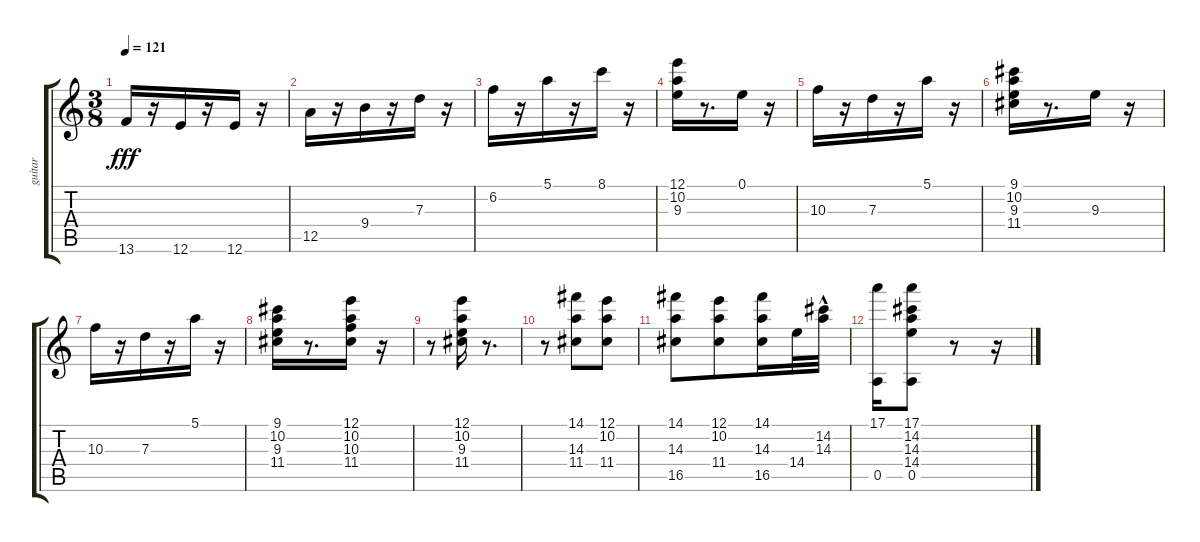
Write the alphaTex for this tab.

\track ("guitar" "guitar") {instrument acousticguitarnylon}
\staff {score tabs}
\tuning (E4 B3 G3 D3 A2 E2) {hide}
\ts (3 8)
\tempo 121
\clef g2
\ks c
13.6.16{dy fff} r.16 12.6.16 r.16 12.6.16 r.16 |
12.5.16 r.16 9.4.16 r.16 7.3.16 r.16 |
6.2.16 r.16 5.1.16 r.16 8.1.16 r.16 |
(12.1 10.2 9.3).16 r.8{d} 0.1.16 r.16 |
10.3.16 r.16 7.3.16 r.16 5.1.16 r.16 |
(9.1 10.2 9.3 11.4).16 r.8{d} 9.3.16 r.16 |
10.3.16 r.16 7.3.16 r.16 5.1.16 r.16 |
(9.1 10.2 9.3 11.4).16 r.8{d} (12.1 10.2 10.3 11.4).16 r.16 |
r.8 (12.1 10.2 9.3 11.4).16 r.8{d} |
r.8 (14.1 14.3 11.4).8 (12.1 10.2 11.4).8 |
(14.1 14.3 16.5).8 (12.1 10.2 11.4).8 (14.1 14.3 16.5).16 14.4.32 (14.2 14.3{hac}).32 |
(17.1 0.5).16 (17.1 14.2 14.3 14.4 0.5).8 r.8 r.16
